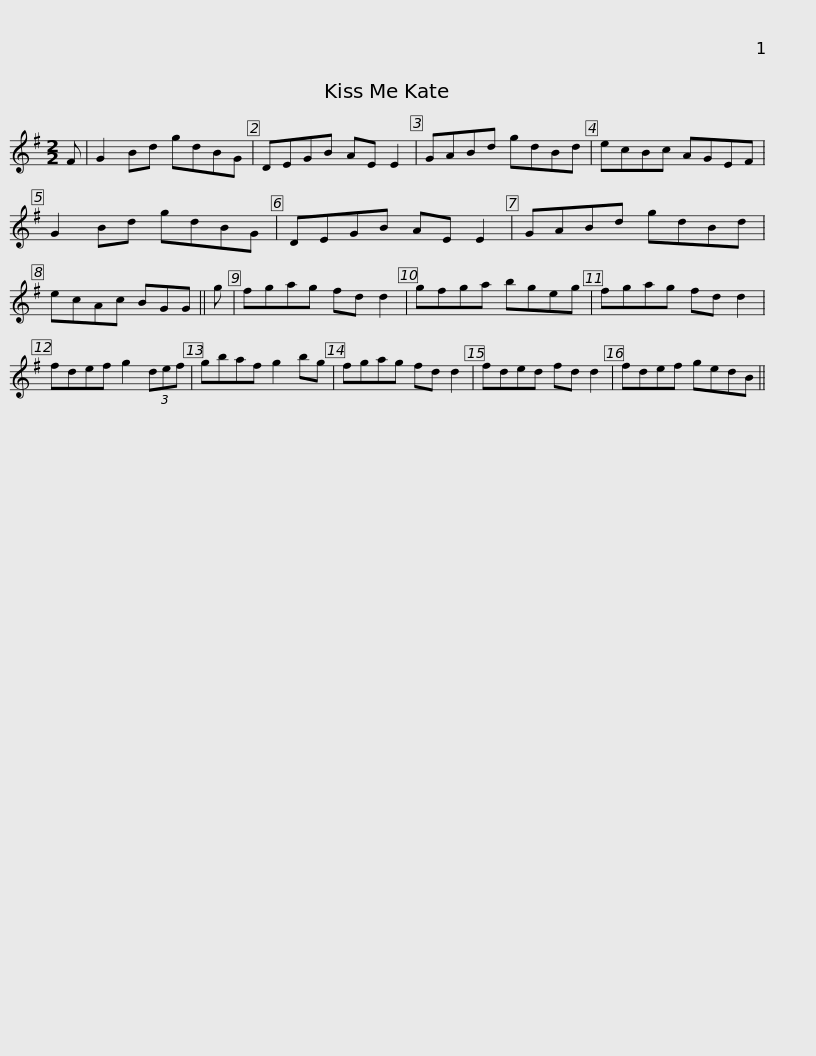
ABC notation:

X:1
L:1/8
M:2/2
I:linebreak $
K:G
V:1 treble
V:1
 F | G2 Bd gdBG | DEGB AE E2 | GABd gdBd | ecBc AGEF | %5
 G2 Bd gdBG |$ DEGB AE E2 | GABd gdBd | ecAc BGG || g | %10
 fgag fd d2 | gfga bgeg |$ fgag fd d2 | fdef g2 (3def | gbaf g2 bg | %15
 fgag fd d2 | fded fd d2 | fdef gedB || %18
